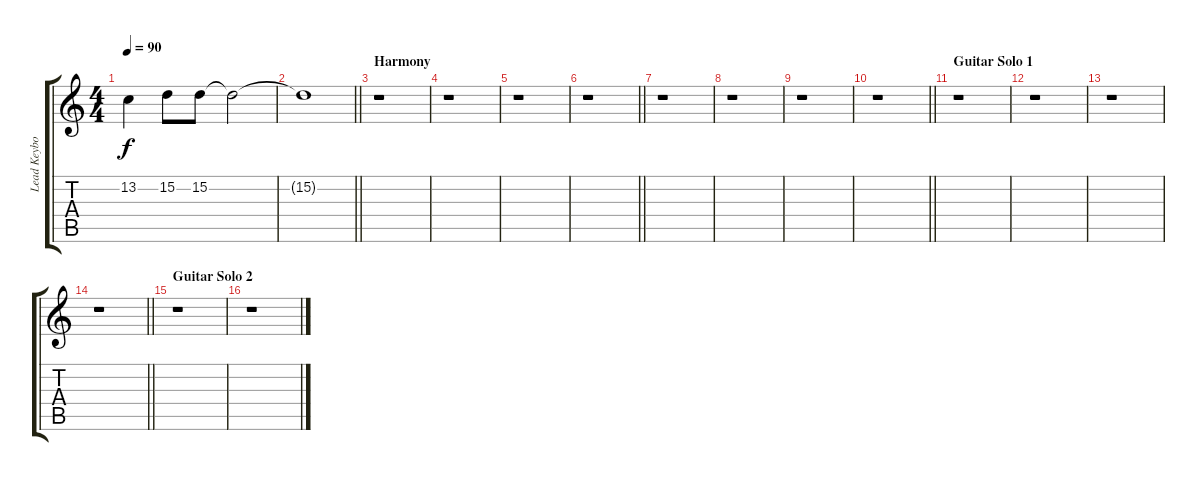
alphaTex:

\track ("Lead Keyboard: Lars Andrè Rørvik Larsen" "Lead Keybo") {instrument lead2sawtooth}
\staff {score tabs}
\tuning (E4 B3 G3 D3 A2 E2) {hide}
\ts (4 4)
\tempo 90
\clef g2
\ks aminor
13.2.4{dy f} 15.2.8 15.2.8 15.2{t}.2 |
\barLineRight lightlight
15.2{t}.1 |
\section ("" "Harmony")
r.1 |
r.1 |
r.1 |
\barLineRight lightlight
r.1 |
r.1 |
r.1 |
r.1 |
\barLineRight lightlight
r.1 |
\section ("" "Guitar Solo 1")
r.1 |
r.1 |
r.1 |
\barLineRight lightlight
r.1 |
\section ("" "Guitar Solo 2")
r.1 |
r.1
